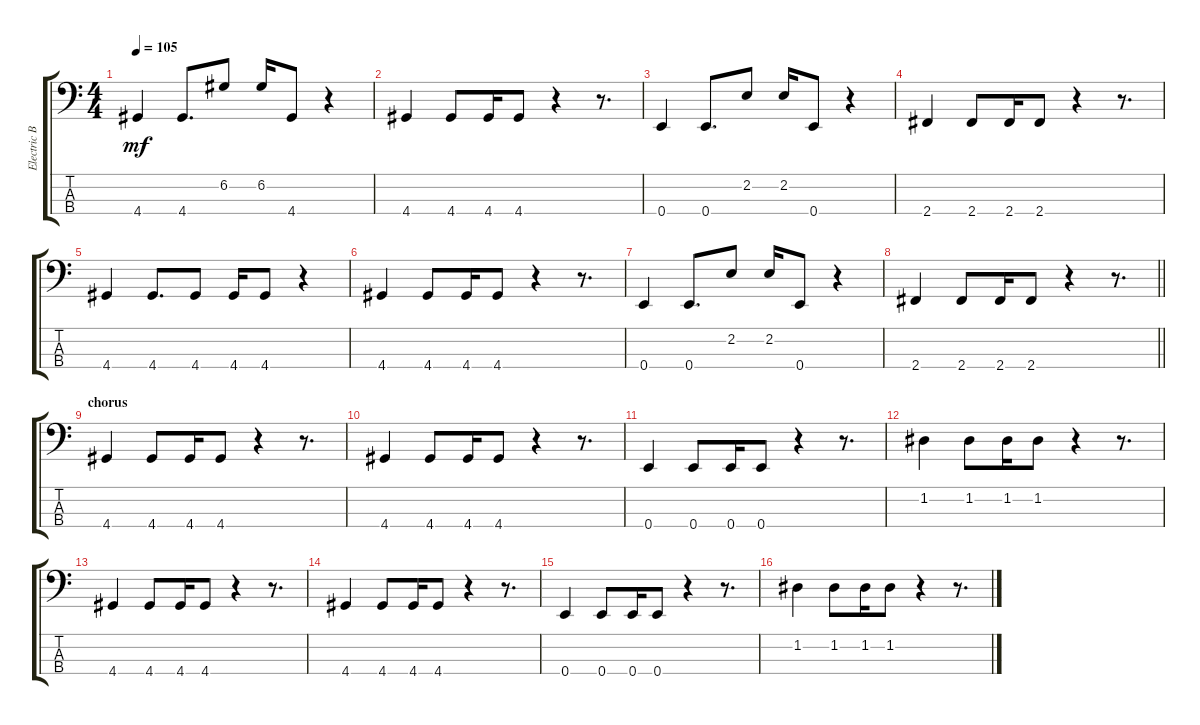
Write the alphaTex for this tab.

\track ("Electric Bass" "Electric B") {instrument electricbassfinger}
\staff {score tabs}
\tuning (G2 D2 A1 E1) {hide}
\ts (4 4)
\tempo 105
\clef f4
\ks c
4.4.4{dy mf} 4.4.8{d} 6.2.8 6.2.16 4.4.8 r.4 |
4.4.4 4.4.8 4.4.16 4.4.8 r.4 r.8{d} |
0.4.4 0.4.8{d} 2.2.8 2.2.16 0.4.8 r.4 |
2.4.4 2.4.8 2.4.16 2.4.8 r.4 r.8{d} |
4.4.4 4.4.8{d} 4.4.8 4.4.16 4.4.8 r.4 |
4.4.4 4.4.8 4.4.16 4.4.8 r.4 r.8{d} |
0.4.4 0.4.8{d} 2.2.8 2.2.16 0.4.8 r.4 |
\barLineRight lightlight
2.4.4 2.4.8 2.4.16 2.4.8 r.4 r.8{d} |
\section ("" "chorus")
4.4.4 4.4.8 4.4.16 4.4.8 r.4 r.8{d} |
4.4.4 4.4.8 4.4.16 4.4.8 r.4 r.8{d} |
0.4.4 0.4.8 0.4.16 0.4.8 r.4 r.8{d} |
1.2.4 1.2.8 1.2.16 1.2.8 r.4 r.8{d} |
4.4.4 4.4.8 4.4.16 4.4.8 r.4 r.8{d} |
4.4.4 4.4.8 4.4.16 4.4.8 r.4 r.8{d} |
0.4.4 0.4.8 0.4.16 0.4.8 r.4 r.8{d} |
1.2.4 1.2.8 1.2.16 1.2.8 r.4 r.8{d}
